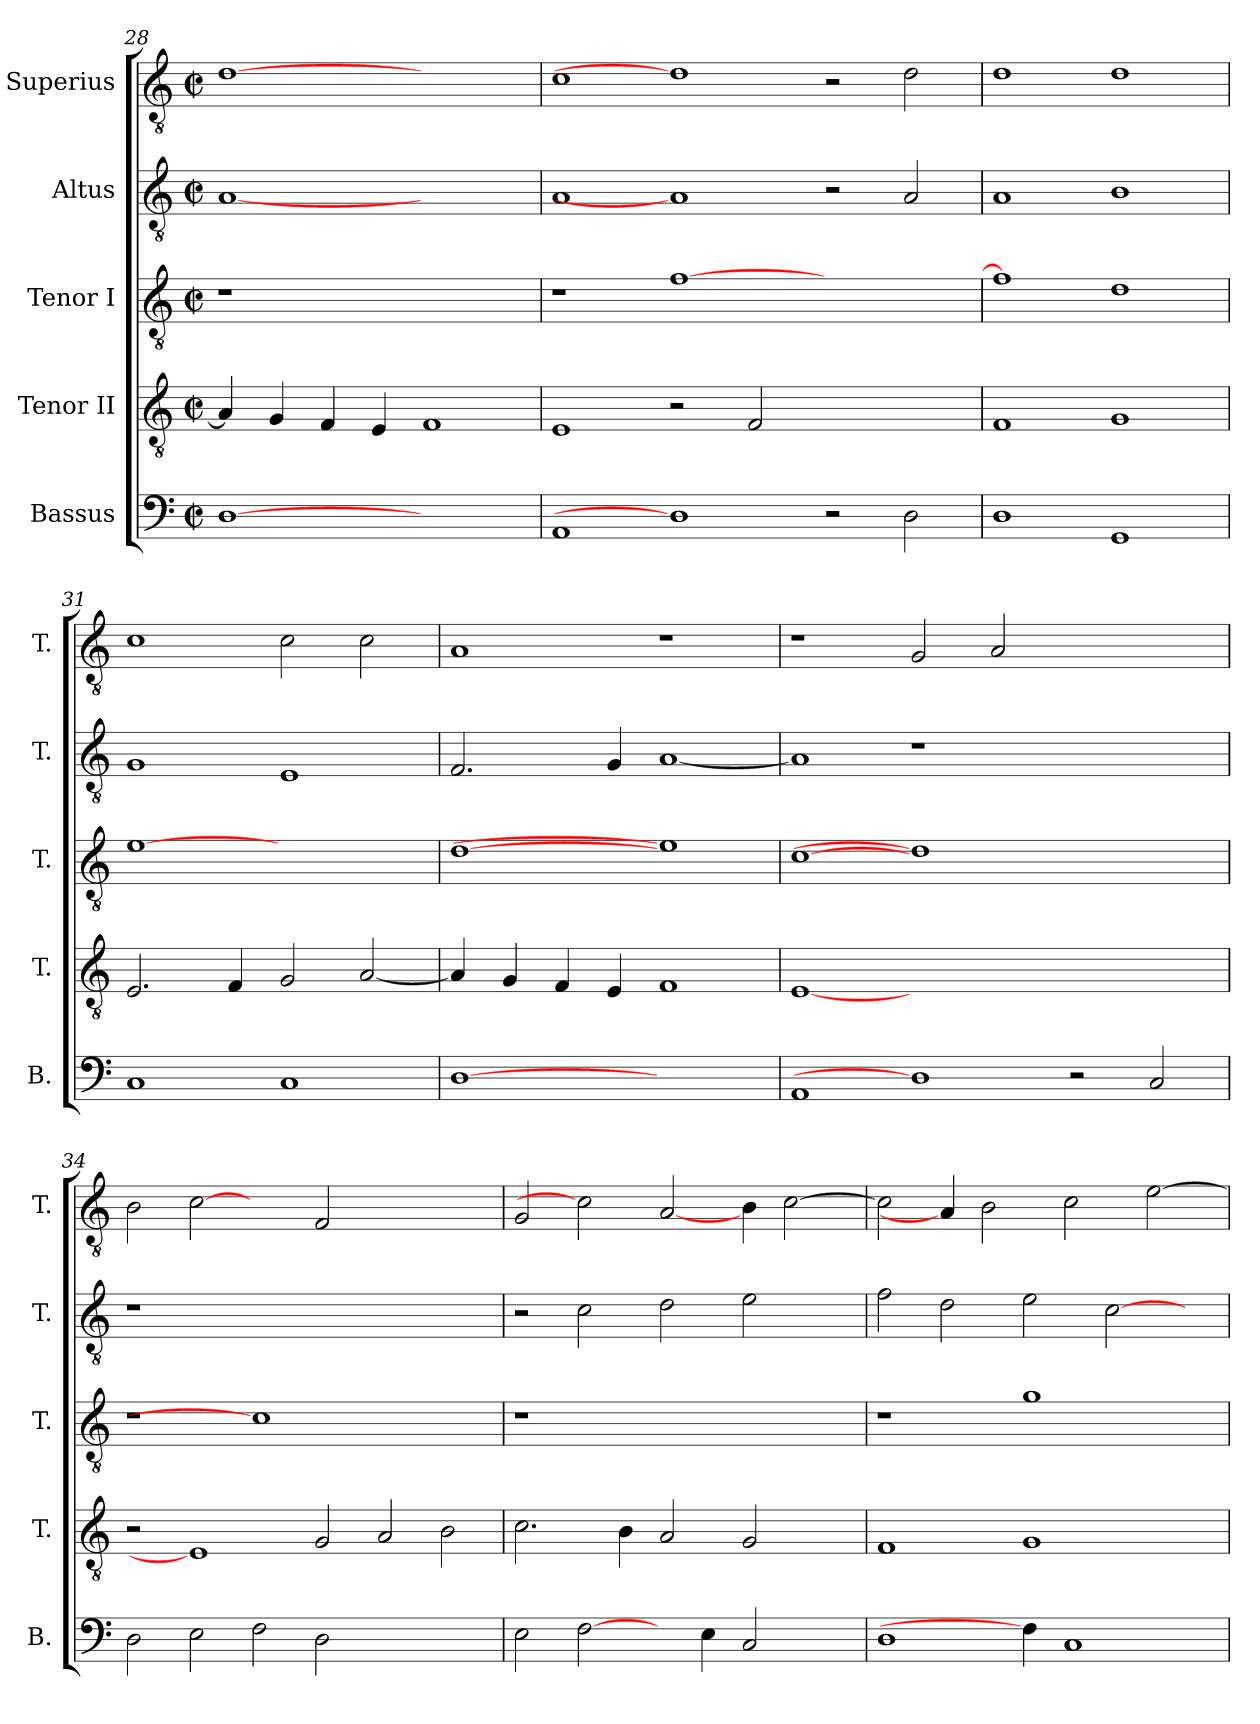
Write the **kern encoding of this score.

**kern	**kern	**kern	**kern	**kern
*part5	*part4	*part3	*part2	*part1
*staff5	*staff4	*staff3	*staff2	*staff1
*I"Bassus	*I"Tenor II	*I"Tenor I	*I"Altus	*I"Superius
*I'B.	*I'T.	*I'T.	*I'T.	*I'T.
*clefF4	*clefGv2	*clefGv2	*clefGv2	*clefGv2
*	*ITrd7c12	*ITrd7c12	*ITrd7c12	*ITrd7c12
*k[]	*k[]	*k[]	*k[]	*k[]
*C:	*C:	*C:	*C:	*C:
*M2/2	*M2/2	*M2/2	*M2/2	*M2/2
*met(c|)	*met(c|)	*met(c|)	*met(c|)	*met(c|)
=28	=28	=28	=28	=28
!	!	!LO:N:vis=1	!	!
[1Di	4AAi/]	1r	[1AAi	[1Di
.	4GGi/	.	.	.
.	4FFi/	.	.	.
.	4EEi/	.	.	.
1ryy	1FFi	1ryy	1ryy	1ryy
=29	=29	=29	=29	=29
1AAi	1EEi	1r	1AAi	1Ci
1Di]	2r	[>1Fi	1AAi]	1Di]
.	2FFi/	.	.	.
2r	1ryy	1ryy	2r	2r
2Di\	.	.	2AAi/	2Di\
=30	=30	=30	=30	=30
1Di	1FFi	1Fi]	1AAi	1Di
1GGi	1GGi	1Di	1BBi	1Di
=31	=31	=31	=31	=31
1Ci	2.EEi/	[1Ei	1GGi	1Ci
.	4FFi/	.	.	.
1Ci	2GGi/	1ryy	1EEi	2Ci\
.	[<2AAi/	.	.	2Ci\
!!LO:PB:g=z
=32	=32	=32	=32	=32
[1Di	4AAi/]	[1Di	2.FFi/	1AAi
.	4GGi/	.	.	.
.	4FFi/	.	.	.
.	4EEi/	.	4GGi/	.
1ryy	1FFi	1Ei]	[<1AAi	1r
=33	=33	=33	=33	=33
1AAi	[1EEi	[1Ci	1AAi]	1r
1Di]	0ryy	1Di]	1r	2GGi/
.	.	.	.	2AAi/
2r	.	1ryy	1ryy	1ryy
2Ci/	.	.	.	.
=34	=34	=34	=34	=34
!	!	!LO:N:vis=1	!LO:N:vis=1	!
2Di\	2r	1r	1r	2BBi\
2Ei\	1EEi]	.	.	[2Ci
2Fi\	.	1Ci]	0ryy	2ryy
2Di\	2GGi/	.	.	2FFi/
1ryy	2AAi/	1ryy	.	1ryy
.	2BBi\	.	.	.
=35	=35	=35	=35	=35
!	!	!LO:N:vis=1	!	!
2Ei\	2.Ci\	1r	2r	2GGi/
[2Fi\	.	.	2Ci\	2Ci]
.	4BBi\	.	.	.
4ryy	2AAi/	1ryy	2Di\	[2AAi/
4Ei\	.	.	.	.
2Ci/	2GGi/	.	2Ei\	4BBi\
.	.	.	.	[>2Ci\
4ryy	4ryy	4ryy	4ryy	.
=36	=36	=36	=36	=36
1Di	1FFi	1r	2Fi\	2Ci\]
.	.	.	2Di\	4AAi/]
.	.	.	.	2BBi\
4Fi\]	1GGi	1Gi	2Ei\	.
1Ci	.	.	.	2Ci\
.	.	.	[>2Ci\	.
.	.	.	.	[>2Ei\
.	4ryy	4ryy	4ryy	.
=	=	=	=	=
*-	*-	*-	*-	*-
